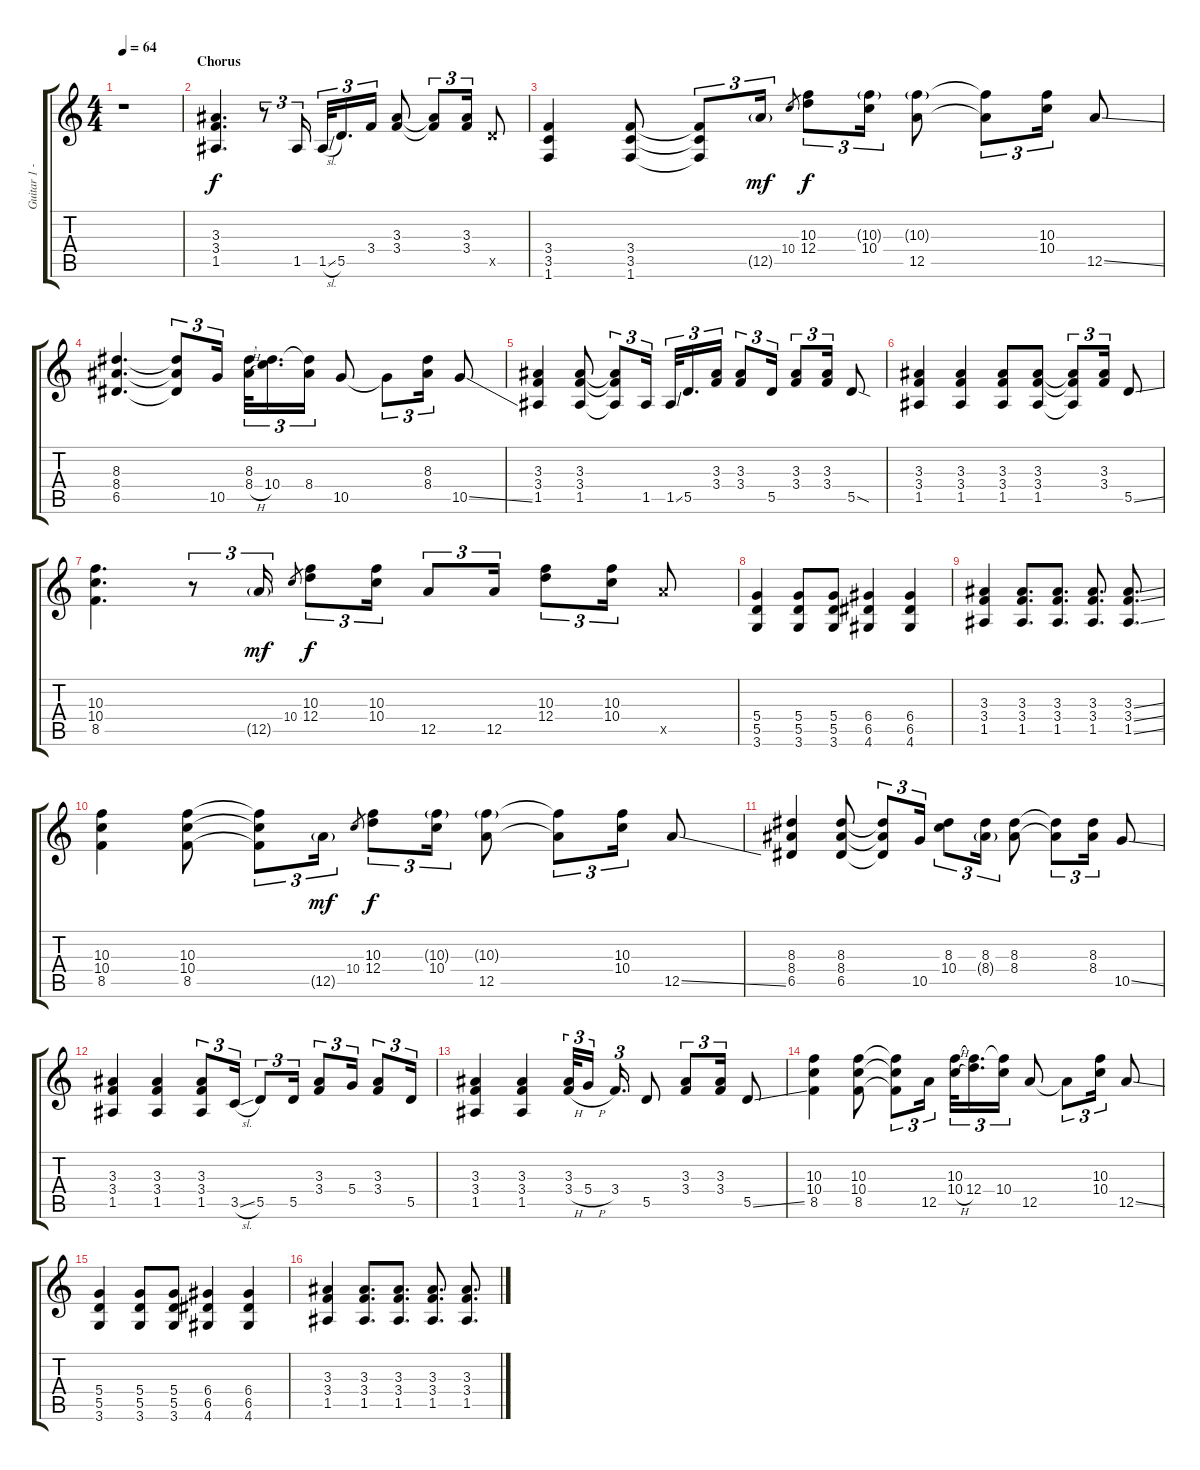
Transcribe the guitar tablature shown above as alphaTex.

\track ("Guitar 1 - Rhythm" "Guitar 1 -") {instrument overdrivenguitar}
\staff {score tabs}
\tuning (E4 B3 G3 D3 A2 E2) {hide}
\ts (4 4)
\tempo 64
\clef g2
\ks c
r.1{dy f} |
\section ("" "Chorus")
(3.3 3.4 1.5).4{d} r.8{tu (3 2)} 1.5.16{tu (3 2)} 1.5{sl}.32{tu (3 2)} 5.5.16{d tu (3 2)} 3.4.16{tu (3 2)} (3.3 3.4).8 (3.3{t} 3.4{t}).8{tu (3 2)} (3.3 3.4).16{tu (3 2)} 5.5{x}.8 |
(3.4 3.5 1.6).4 (3.4 3.5 1.6).8 (3.4{t} 3.5{t} 1.6{t}).8{tu (3 2)} 12.5{g}.16{tu (3 2) dy mf} 10.4.8{gr} (10.3 12.4).8{tu (3 2) dy f} (10.3{g} 10.4).16{tu (3 2)} (10.3{g} 12.5).8 (10.3{t} 12.5{t}).8{tu (3 2)} (10.3 10.4).16{tu (3 2)} 12.5{ss}.8 |
(8.3 8.4 6.5).4{d} (8.3{t} 8.4{t} 6.5{t}).8{tu (3 2)} 10.5.16{tu (3 2)} (8.3 8.4{h}).32{tu (3 2)} (8.3{t} 10.4).16{d tu (3 2)} (8.3{t} 8.4).16{tu (3 2)} 10.5.8 10.5{t}.8{tu (3 2)} (8.3 8.4).16{tu (3 2)} 10.5{ss}.8 |
(3.3 3.4 1.5).4 (3.3 3.4 1.5).8 (3.3{t} 3.4{t} 1.5{t}).8{tu (3 2)} 1.5.16{tu (3 2)} 1.5{ss}.32{tu (3 2)} 5.5.16{d tu (3 2)} (3.3 3.4).16{tu (3 2)} (3.3 3.4).8{tu (3 2)} 5.5.16{tu (3 2)} (3.3 3.4).8{tu (3 2)} (3.3 3.4).16{tu (3 2)} 5.5{sod}.8 |
(3.3 3.4 1.5).4 (3.3 3.4 1.5).4 (3.3 3.4 1.5).8 (3.3 3.4 1.5).8 (3.3{t} 3.4{t} 1.5{t}).8{tu (3 2)} (3.3 3.4).16{tu (3 2)} 5.5{ss}.8 |
(10.3 10.4 8.5).4{d} r.8{tu (3 2)} 12.5{g}.16{tu (3 2) dy mf} 10.4.8{gr} (10.3 12.4).8{tu (3 2) dy f} (10.3 10.4).16{tu (3 2)} 12.5.8{tu (3 2)} 12.5.16{tu (3 2)} (10.3 12.4).8{tu (3 2)} (10.3 10.4).16{tu (3 2)} 12.5{x}.8 |
(5.4 5.5 3.6).4 (5.4 5.5 3.6).8 (5.4 5.5 3.6).8 (6.4 6.5 4.6).4 (6.4 6.5 4.6).4 |
(3.3 3.4 1.5).4 (3.3 3.4 1.5).8{d} (3.3 3.4 1.5).8{d} (3.3 3.4 1.5).8{d} (3.3{ss} 3.4{ss} 1.5{ss}).8{d} |
(10.3 10.4 8.5).4 (10.3 10.4 8.5).8 (10.3{t} 10.4{t} 8.5{t}).8{tu (3 2)} 12.5{g}.16{tu (3 2) dy mf} 10.4.8{gr} (10.3 12.4).8{tu (3 2) dy f} (10.3{g} 10.4).16{tu (3 2)} (10.3{g} 12.5).8 (10.3{t} 12.5{t}).8{tu (3 2)} (10.3 10.4).16{tu (3 2)} 12.5{ss}.8 |
(8.3 8.4 6.5).4 (8.3 8.4 6.5).8 (8.3{t} 8.4{t} 6.5{t}).8{tu (3 2)} 10.5.16{tu (3 2)} (8.3 10.4).8{tu (3 2)} (8.3 8.4{g}).16{tu (3 2)} (8.3 8.4).8 (8.3{t} 8.4{t}).8{tu (3 2)} (8.3 8.4).16{tu (3 2)} 10.5{ss}.8 |
(3.3 3.4 1.5).4 (3.3 3.4 1.5).4 (3.3 3.4 1.5).8{tu (3 2)} 3.5{sl}.16{tu (3 2)} 5.5.8{tu (3 2)} 5.5.16{tu (3 2)} (3.3 3.4).8{tu (3 2)} 5.4.16{tu (3 2)} (3.3 3.4).8{tu (3 2)} 5.5.16{tu (3 2)} |
(3.3 3.4 1.5).4 (3.3 3.4 1.5).4 (3.3 3.4{h}).32{tu (3 2)} 5.4{h}.16{tu (3 2) beam splitsecondary} 3.4.16{d tu (3 2)} 5.5.8 (3.3 3.4).8{tu (3 2)} (3.3 3.4).16{tu (3 2)} 5.5{ss}.8 |
(10.3 10.4 8.5).4 (10.3 10.4 8.5).8 (10.3{t} 10.4{t} 8.5{t}).8{tu (3 2)} 12.5.16{tu (3 2)} (10.3 10.4{h}).32{tu (3 2)} (10.3{t} 12.4).16{d tu (3 2)} (10.3{t} 10.4).16{tu (3 2)} 12.5.8 12.5{t}.8{tu (3 2)} (10.3 10.4).16{tu (3 2)} 12.5{ss}.8 |
(5.4 5.5 3.6).4 (5.4 5.5 3.6).8 (5.4 5.5 3.6).8 (6.4 6.5 4.6).4 (6.4 6.5 4.6).4 |
(3.3 3.4 1.5).4 (3.3 3.4 1.5).8{d} (3.3 3.4 1.5).8{d} (3.3 3.4 1.5).8{d} (3.3 3.4 1.5).8{d}
